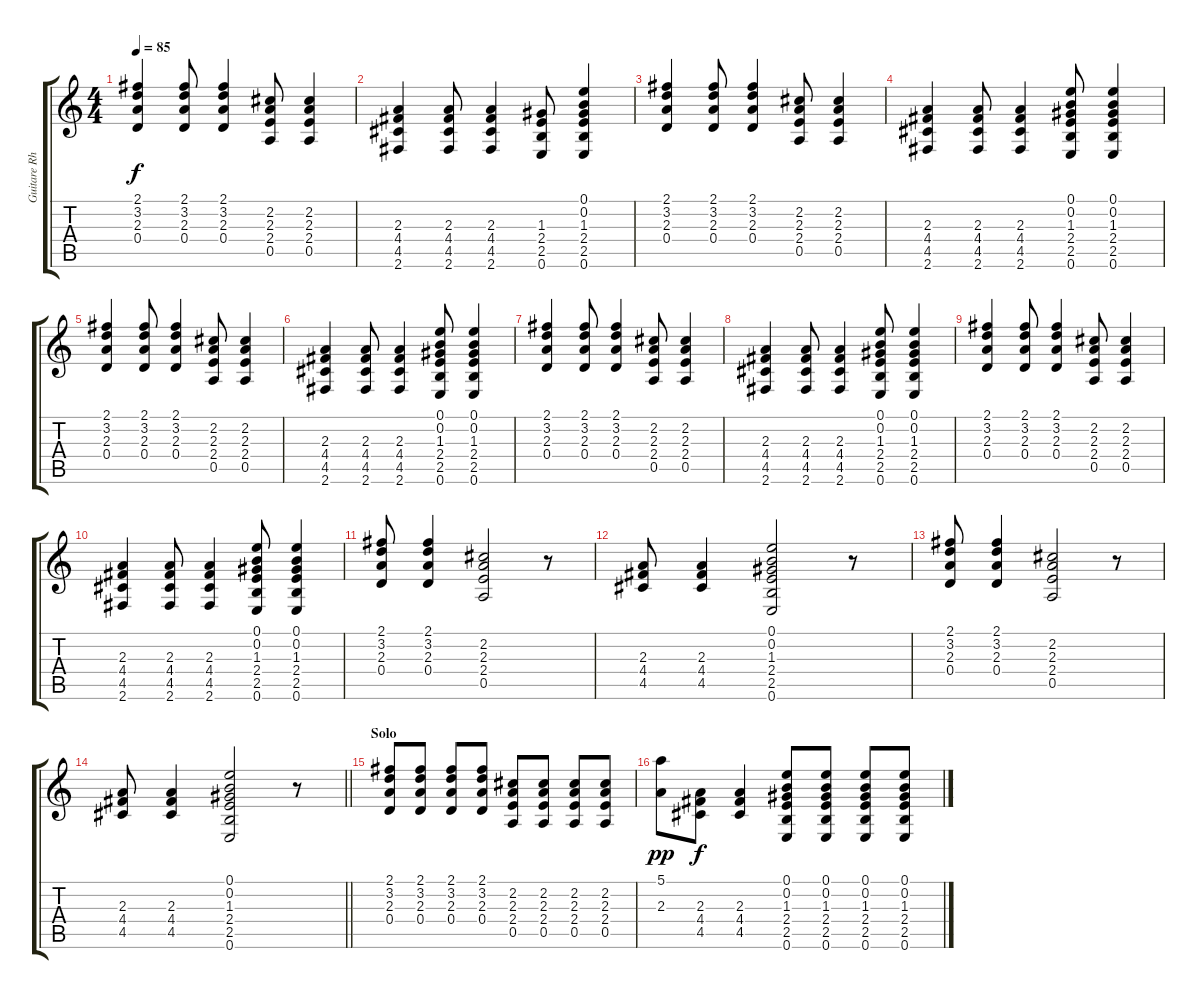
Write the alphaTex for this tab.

\track ("Guitare Rhytmique" "Guitare Rh") {instrument overdrivenguitar}
\staff {score tabs}
\tuning (E4 B3 G3 D3 A2 E2) {hide}
\ts (4 4)
\tempo 85
\clef g2
\ks c
(2.1 3.2 2.3 0.4).4{dy f} (2.1 3.2 2.3 0.4).8 (2.1 3.2 2.3 0.4).4 (2.2 2.3 2.4 0.5).8 (2.2 2.3 2.4 0.5).4 |
(2.3 4.4 4.5 2.6).4 (2.3 4.4 4.5 2.6).8 (2.3 4.4 4.5 2.6).4 (1.3 2.4 2.5 0.6).8 (0.1 0.2 1.3 2.4 2.5 0.6).4 |
(2.1 3.2 2.3 0.4).4 (2.1 3.2 2.3 0.4).8 (2.1 3.2 2.3 0.4).4 (2.2 2.3 2.4 0.5).8 (2.2 2.3 2.4 0.5).4 |
(2.3 4.4 4.5 2.6).4 (2.3 4.4 4.5 2.6).8 (2.3 4.4 4.5 2.6).4 (0.1 0.2 1.3 2.4 2.5 0.6).8 (0.1 0.2 1.3 2.4 2.5 0.6).4 |
(2.1 3.2 2.3 0.4).4 (2.1 3.2 2.3 0.4).8 (2.1 3.2 2.3 0.4).4 (2.2 2.3 2.4 0.5).8 (2.2 2.3 2.4 0.5).4 |
(2.3 4.4 4.5 2.6).4 (2.3 4.4 4.5 2.6).8 (2.3 4.4 4.5 2.6).4 (0.1 0.2 1.3 2.4 2.5 0.6).8 (0.1 0.2 1.3 2.4 2.5 0.6).4 |
(2.1 3.2 2.3 0.4).4 (2.1 3.2 2.3 0.4).8 (2.1 3.2 2.3 0.4).4 (2.2 2.3 2.4 0.5).8 (2.2 2.3 2.4 0.5).4 |
(2.3 4.4 4.5 2.6).4 (2.3 4.4 4.5 2.6).8 (2.3 4.4 4.5 2.6).4 (0.1 0.2 1.3 2.4 2.5 0.6).8 (0.1 0.2 1.3 2.4 2.5 0.6).4 |
(2.1 3.2 2.3 0.4).4 (2.1 3.2 2.3 0.4).8 (2.1 3.2 2.3 0.4).4 (2.2 2.3 2.4 0.5).8 (2.2 2.3 2.4 0.5).4 |
(2.3 4.4 4.5 2.6).4 (2.3 4.4 4.5 2.6).8 (2.3 4.4 4.5 2.6).4 (0.1 0.2 1.3 2.4 2.5 0.6).8 (0.1 0.2 1.3 2.4 2.5 0.6).4 |
(2.1 3.2 2.3 0.4).8 (2.1 3.2 2.3 0.4).4 (2.2 2.3 2.4 0.5).2 r.8 |
(2.3 4.4 4.5).8 (2.3 4.4 4.5).4 (0.1 0.2 1.3 2.4 2.5 0.6).2 r.8 |
(2.1 3.2 2.3 0.4).8 (2.1 3.2 2.3 0.4).4 (2.2 2.3 2.4 0.5).2 r.8 |
\barLineRight lightlight
(2.3 4.4 4.5).8 (2.3 4.4 4.5).4 (0.1 0.2 1.3 2.4 2.5 0.6).2 r.8 |
\section ("" "Solo")
(2.1 3.2 2.3 0.4).8 (2.1 3.2 2.3 0.4).8 (2.1 3.2 2.3 0.4).8 (2.1 3.2 2.3 0.4).8 (2.2 2.3 2.4 0.5).8 (2.2 2.3 2.4 0.5).8 (2.2 2.3 2.4 0.5).8 (2.2 2.3 2.4 0.5).8 |
(5.1 2.3).8{dy pp} (2.3 4.4 4.5).8{dy f} (2.3 4.4 4.5).4 (0.1 0.2 1.3 2.4 2.5 0.6).8 (0.1 0.2 1.3 2.4 2.5 0.6).8 (0.1 0.2 1.3 2.4 2.5 0.6).8 (0.1 0.2 1.3 2.4 2.5 0.6).8
